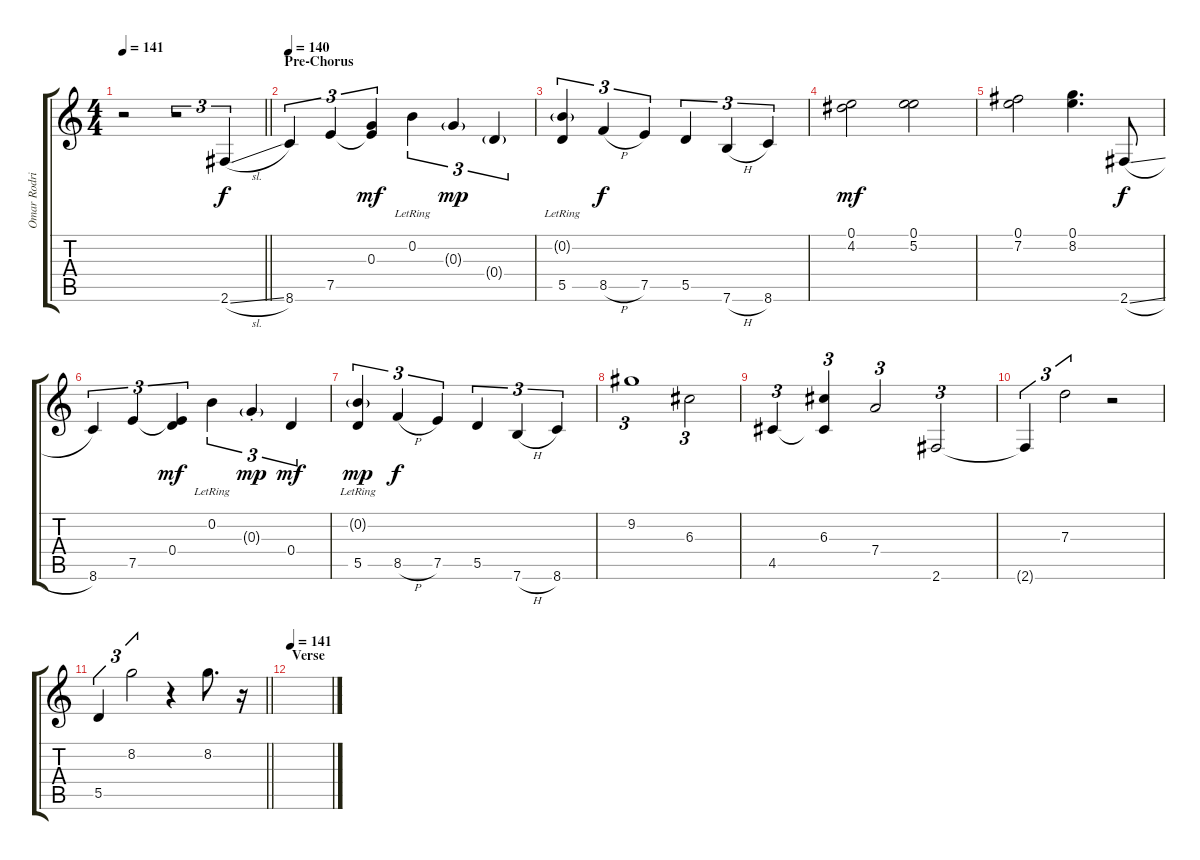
\track ("Omar Rodriguez-Lopez - Guitar 2" "Omar Rodri") {instrument distortionguitar}
\staff {score tabs}
\tuning (E4 B3 G3 D3 A2 E2) {hide}
\ts (4 4)
\tempo 141
\clef g2
\barLineRight lightlight
\ks c
r.2{dy f} r.2{tu (3 2)} 2.6{sl}.4{tu (3 2)} |
\section ("" "Pre-Chorus")
\tempo 140
8.6.4{tu (3 2)} 7.5.4{tu (3 2)} (0.3 7.5{t}).4{tu (3 2) dy mf} 0.2{lr}.4{tu (3 2)} 0.3{g}.4{tu (3 2) dy mp} 0.4{g}.4{tu (3 2)} |
(0.2{g lr} 5.5).4{tu (3 2)} 8.5{h}.4{tu (3 2) dy f} 7.5.4{tu (3 2)} 5.5.4{tu (3 2)} 7.6{h}.4{tu (3 2)} 8.6.4{tu (3 2)} |
(0.1 4.2).2{dy mf} (0.1 5.2).2 |
(0.1 7.2).2 (0.1 8.2).4{d} 2.6{sl}.8{dy f} |
8.6.4{tu (3 2)} 7.5.4{tu (3 2)} (0.4 7.5{t}).4{tu (3 2) dy mf} 0.2{lr}.4{tu (3 2)} 0.3{g st}.4{tu (3 2) dy mp} 0.4.4{tu (3 2) dy mf} |
(0.2{g lr} 5.5).4{tu (3 2) dy mp} 8.5{h}.4{tu (3 2) dy f} 7.5.4{tu (3 2)} 5.5.4{tu (3 2)} 7.6{h}.4{tu (3 2)} 8.6.4{tu (3 2)} |
9.2.1{tu (3 2) volume 12} 6.3.2{tu (3 2)} |
4.5.4{tu (3 2)} (6.3 4.5{t}).4{tu (3 2)} 7.4.2{tu (3 2)} 2.6.2{tu (3 2)} |
2.6{t}.4{tu (3 2)} 7.3.2{tu (3 2)} r.2 |
\barLineRight lightlight
5.5.4{tu (3 2)} 8.2.2{tu (3 2)} r.4 8.2.8{d} r.16 |
\section ("" "Verse")
\tempo 141
